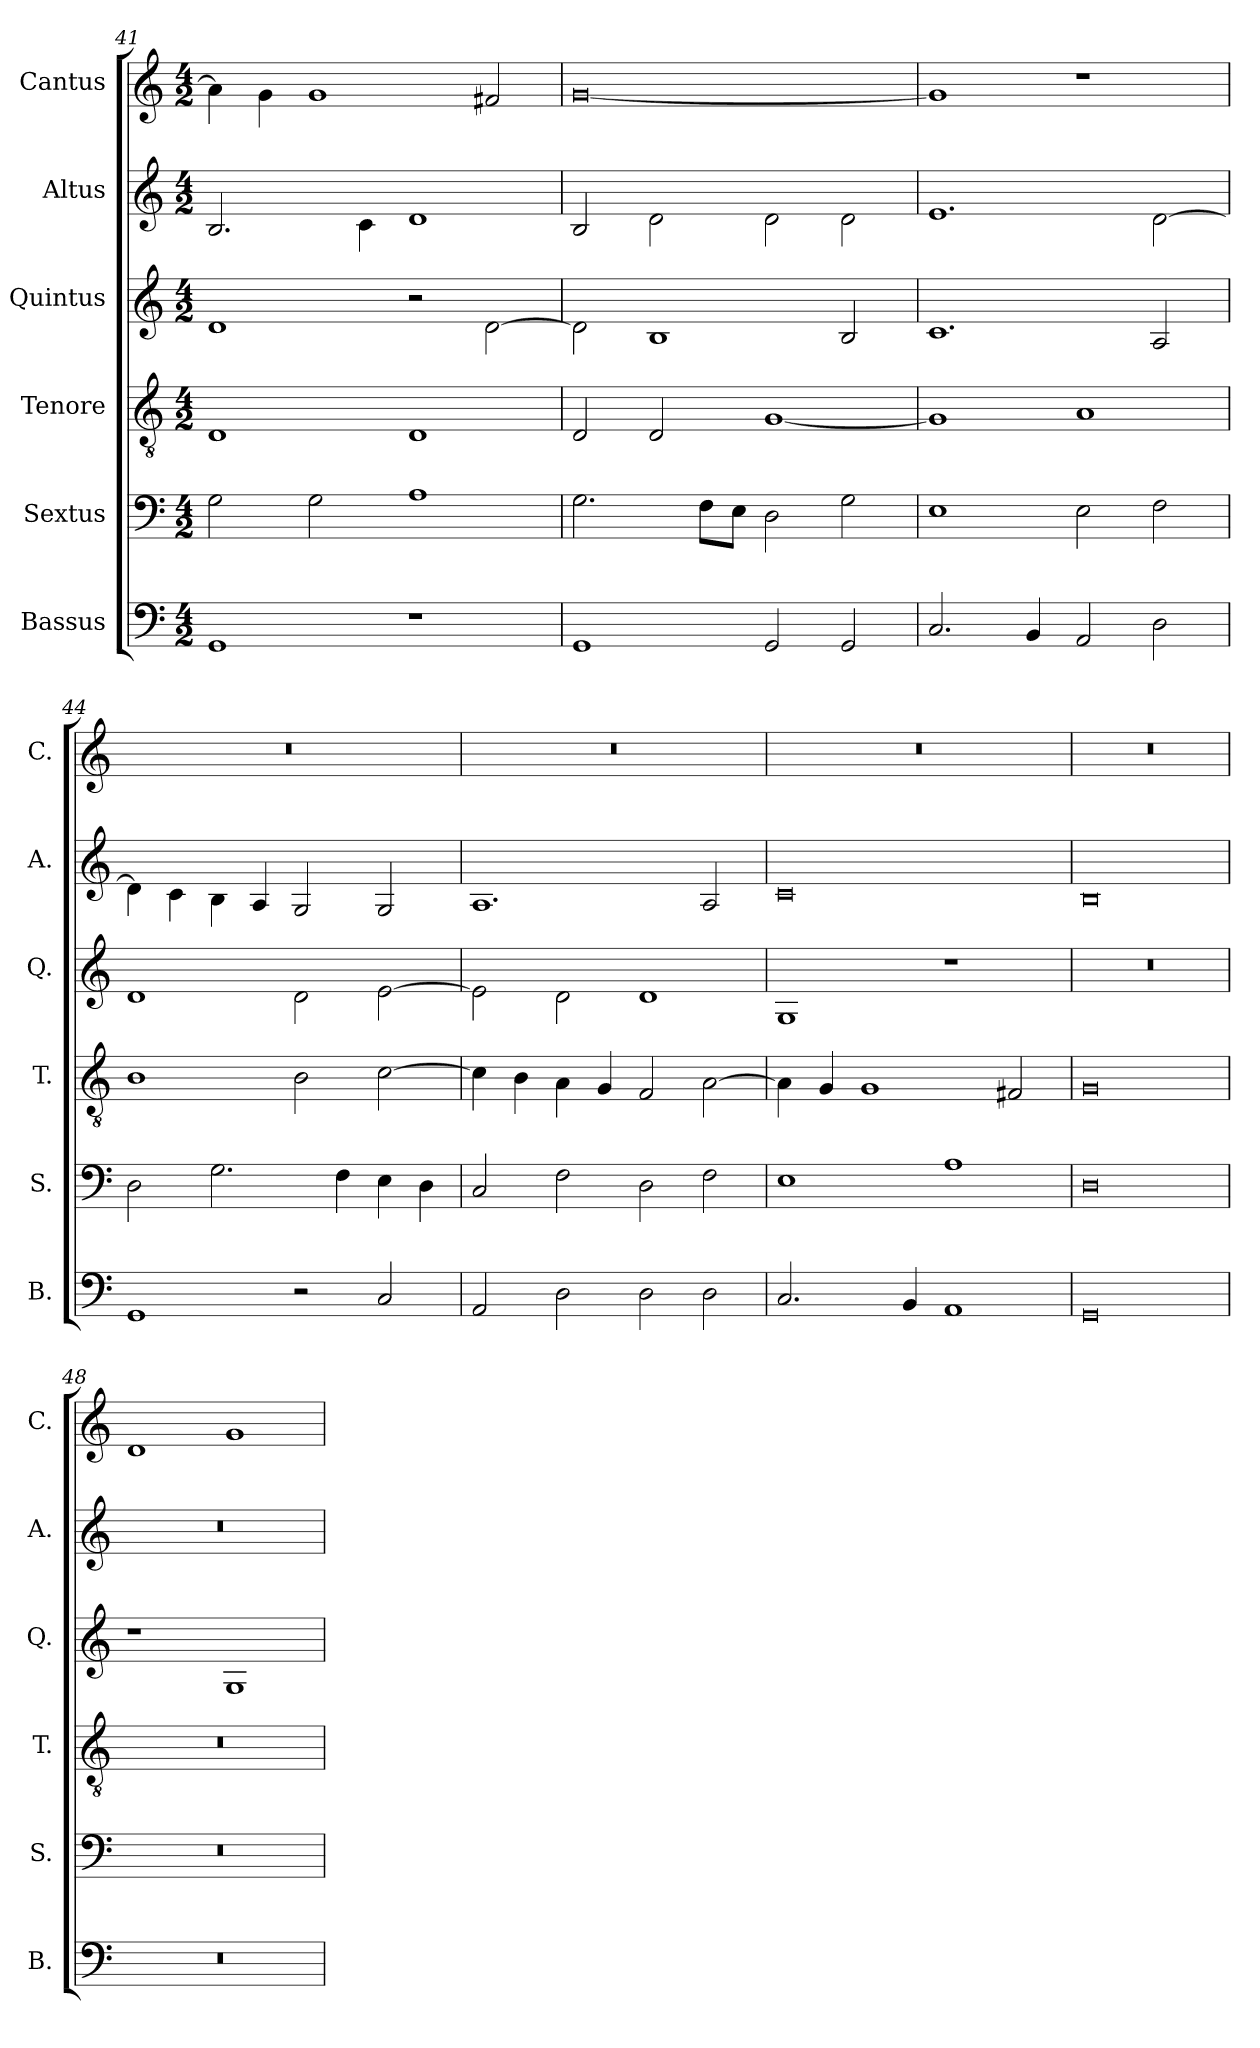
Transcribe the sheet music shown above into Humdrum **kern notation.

**kern	**kern	**kern	**kern	**kern	**kern
*part6	*part5	*part4	*part3	*part2	*part1
*staff6	*staff5	*staff4	*staff3	*staff2	*staff1
*I"Bassus	*I"Sextus	*I"Tenore	*I"Quintus	*I"Altus	*I"Cantus
*I'B.	*I'S.	*I'T.	*I'Q.	*I'A.	*I'C.
*clefF4	*clefF4	*clefGv2	*clefG2	*clefG2	*clefG2
*k[]	*k[]	*k[]	*k[]	*k[]	*k[]
*M4/2	*M4/2	*M4/2	*M4/2	*M4/2	*M4/2
=41	=41	=41	=41	=41	=41
1GG	2G\	1D	1d	2.B/	4a\]
.	.	.	.	.	4g\
.	2G\	.	.	.	1g
.	.	.	.	4c\	.
1r	1A	1D	2r	1d	.
.	.	.	[2d\	.	2f#X/
=42	=42	=42	=42	=42	=42
1GG	2.G\	2D/	2d\]	2B/	[0g
.	.	2D/	1B	2d\	.
.	8F\L	.	.	.	.
.	8E\J	.	.	.	.
2GG/	2D\	[1G	.	2d\	.
2GG/	2G\	.	2B/	2d\	.
=43	=43	=43	=43	=43	=43
2.C/	1E	1G]	1.c	1.e	1g]
4BB/	.	.	.	.	.
2AA/	2E\	1A	.	.	1r
2D\	2F\	.	2A/	[2d\	.
!!LO:PB:g=z
=44	=44	=44	=44	=44	=44
1GG	2D\	1B	1d	4d\]	0r
.	.	.	.	4c\	.
.	2.G\	.	.	4B\	.
.	.	.	.	4A/	.
2r	.	2B\	2d\	2G/	.
.	4F\	.	.	.	.
2C/	4E\	[2c\	[2e\	2G/	.
.	4D\	.	.	.	.
=45	=45	=45	=45	=45	=45
2AA/	2C/	4c\]	2e\]	1.A	0r
.	.	4B\	.	.	.
2D\	2F\	4A\	2d\	.	.
.	.	4G/	.	.	.
2D\	2D\	2F/	1d	.	.
2D\	2F\	[2A\	.	2A/	.
=46	=46	=46	=46	=46	=46
2.C/	1E	4A\]	1G	0c	0r
.	.	4G/	.	.	.
.	.	1G	.	.	.
4BB/	.	.	.	.	.
1AA	1A	.	1r	.	.
.	.	2F#X/	.	.	.
=47	=47	=47	=47	=47	=47
0GG	0D	0G	0r	0B	0r
=48	=48	=48	=48	=48	=48
0r	0r	0r	1r	0r	1d
.	.	.	1G	.	1g
=	=	=	=	=	=
*-	*-	*-	*-	*-	*-
